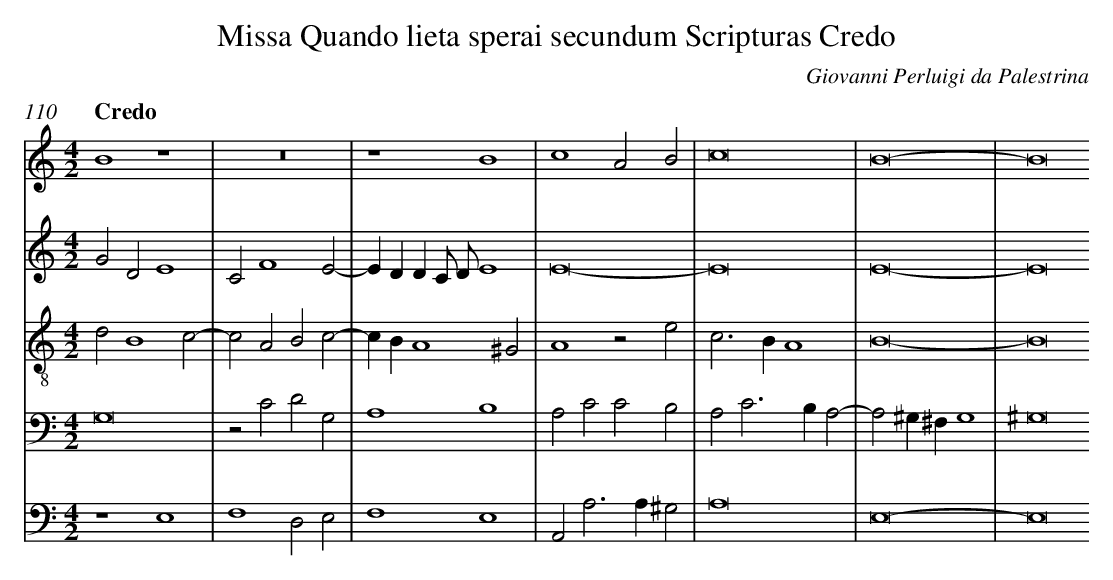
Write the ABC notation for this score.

X:1
T: Missa Quando lieta sperai secundum Scripturas Credo
C: Giovanni Perluigi da Palestrina
L: 1/4
M: 4/2
Q: "Credo"
V: 1 clef=treble
V: 2 clef=treble
V: 3 clef=treble-8
V: 4 clef=bass
V: 5 clef=bass
K: C
[V:1] B4z4 |
[V:2] G2D2E4 |
[V:3] d2B4c2- |
[V:4] G,8 |
[V:5] z4E,4 |
[V:1] z8 |
[V:2] C2F4E2- |
[V:3] c2A2B2c2- |
[V:4] z2C2D2G,2 |
[V:5] F,4D,2E,2 |
[V:1] z4B4 |
[V:2] EDDC/ D/E4 |
[V:3] cBA4^G2 |
[V:4] A,4B,4 |
[V:5] F,4E,4 |
[V:1] c4A2B2 |
[V:2] E8- |
[V:3] A4z2e2 |
[V:4] A,2C2C2B,2 |
[V:5] A,,2A,2>A,2^G,2 |
[V:1] c8 |
[V:2] E8 |
[V:3] c2>B2A4 |
[V:4] A,2C2>B,2A,2- |
[V:5] A,8 |
[V:1] B8- |
[V:2] E8- |
[V:3] B8- |
[V:4] A,2^G,^F,G,4 |
[V:5] E,8- |
[V:1] B8
[V:2] E8
[V:3] B8
[V:4] ^G,8
[V:5] E,8
